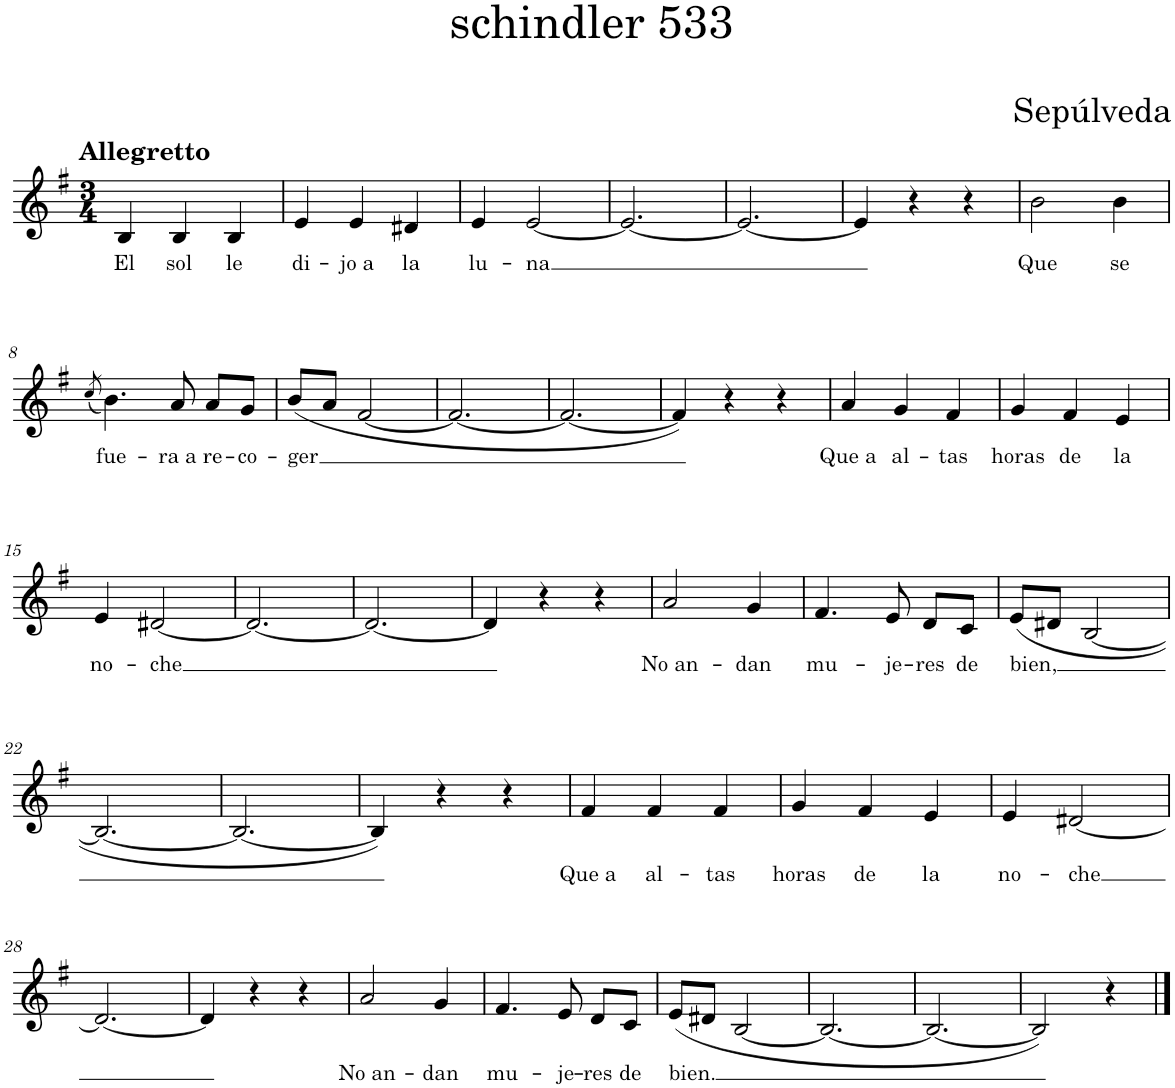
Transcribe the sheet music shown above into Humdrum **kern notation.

**kern	**text
*part1	*part1
*staff1	*staff1
*I"Piano	*
*I'Pno.	*
*clefG2	*
*k[f#]	*
*M3/4	*
=1	=1
!LO:TX:a:B:t=Allegretto	!
!	!LO:LY:b
4B/	El
!	!LO:LY:b
4B/	sol
!	!LO:LY:b
4B/	le
=2	=2
!	!LO:LY:b
4e/	di-
!	!LO:LY:b
4e/	-jo a
!	!LO:LY:b
4d#X/	la
=3	=3
!	!LO:LY:b
4e/	lu-
!	!LO:LY:b
[2e/	-na
=4	=4
2.e/_	.
=5	=5
2.e/_	.
=6	=6
4e/]	.
4r	.
4r	.
=7	=7
!	!LO:LY:b
2b\	Que
!	!LO:LY:b
4b\	se
!!LO:LB:g=z
=8	=8
(8qcc/	.
!	!LO:LY:b
4.b\)	fue-
!	!LO:LY:b
8a/	-ra a
!	!LO:LY:b
8a/L	re-
!	!LO:LY:b
8g/J	-co-
=9	=9
!	!LO:LY:b
(8b/L	-ger
8a/J	.
[2f#/	.
=10	=10
2.f#/_	.
=11	=11
2.f#/_	.
=12	=12
4f#/])	.
4r	.
4r	.
=13	=13
!	!LO:LY:b
4a/	Que a
!	!LO:LY:b
4g/	al-
!	!LO:LY:b
4f#/	-tas
=14	=14
!	!LO:LY:b
4g/	horas
!	!LO:LY:b
4f#/	de
!	!LO:LY:b
4e/	la
!!LO:LB:g=z
=15	=15
!	!LO:LY:b
4e/	no-
!	!LO:LY:b
[2d#X/	-che
=16	=16
2.d#/_	.
=17	=17
2.d#/_	.
=18	=18
4d#/]	.
4r	.
4r	.
=19	=19
!	!LO:LY:b
2a/	No an-
!	!LO:LY:b
4g/	-dan
=20	=20
!	!LO:LY:b
4.f#/	mu-
!	!LO:LY:b
8e/	-je-
!	!LO:LY:b
8d/L	-res
!	!LO:LY:b
8c/J	de
=21	=21
!	!LO:LY:b
(8e/L	bien,
8d#X/J	.
[2B/	.
!!LO:LB:g=z
=22	=22
2.B/_	.
=23	=23
2.B/_	.
=24	=24
4B/])	.
4r	.
4r	.
=25	=25
!	!LO:LY:b
4f#/	Que a
!	!LO:LY:b
4f#/	al-
!	!LO:LY:b
4f#/	-tas
=26	=26
!	!LO:LY:b
4g/	horas
!	!LO:LY:b
4f#/	de
!	!LO:LY:b
4e/	la
=27	=27
!	!LO:LY:b
4e/	no-
!	!LO:LY:b
[2d#X/	-che
!!LO:LB:g=z
=28	=28
2.d#/_	.
=29	=29
4d#/]	.
4r	.
4r	.
=30	=30
!	!LO:LY:b
2a/	No an-
!	!LO:LY:b
4g/	-dan
=31	=31
!	!LO:LY:b
4.f#/	mu-
!	!LO:LY:b
8e/	-je-
!	!LO:LY:b
8d/L	-res
!	!LO:LY:b
8c/J	de
=32	=32
!	!LO:LY:b
(8e/L	bien.
8d#X/J	.
[2B/	.
=33	=33
2.B/_	.
=34	=34
2.B/_	.
=35	=35
2B/])	.
4r	.
==	==
*-	*-
